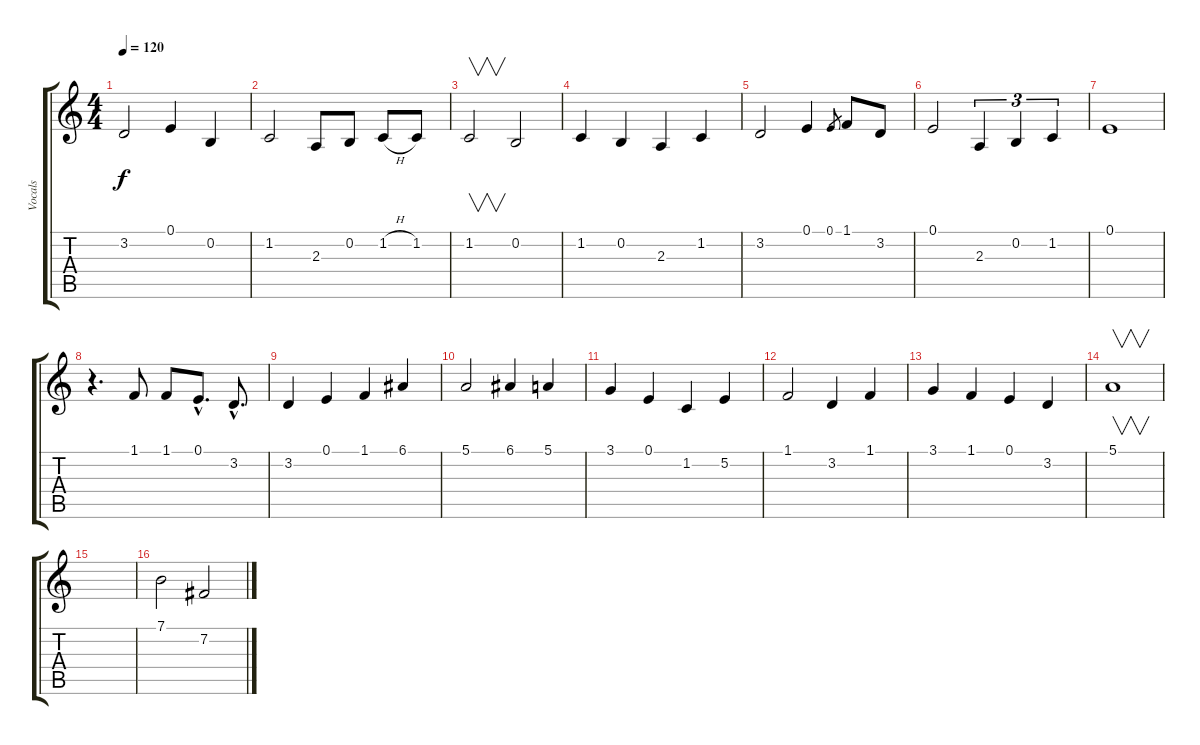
\track ("Vocals" "Vocals") {instrument violin}
\staff {score tabs}
\tuning (E4 B3 G3 D3 A2 E2) {hide}
\ts (4 4)
\tempo 120
\clef g2
\ks c
3.2.2{dy f} 0.1.4 0.2.4 |
1.2.2 2.3.8 0.2.8 1.2{h}.8 1.2.8 |
1.2.2{v} 0.2.2 |
1.2.4 0.2.4 2.3.4 1.2.4 |
3.2.2 0.1.4 0.1.8{gr} 1.1.8 3.2.8 |
0.1.2 2.3.4{tu (3 2)} 0.2.4{tu (3 2)} 1.2.4{tu (3 2)} |
0.1.1 |
r.4{d} 1.1.8 1.1.8 0.1{hac}.8{d} 3.2{hac}.8{d} |
3.2.4 0.1.4 1.1.4 6.1.4 |
5.1.2 6.1.4 5.1.4 |
3.1.4 0.1.4 1.2.4 5.2.4 |
1.1.2 3.2.4 1.1.4 |
3.1.4 1.1.4 0.1.4 3.2.4 |
5.1.1{v} |
|
7.1.2 7.2.2
